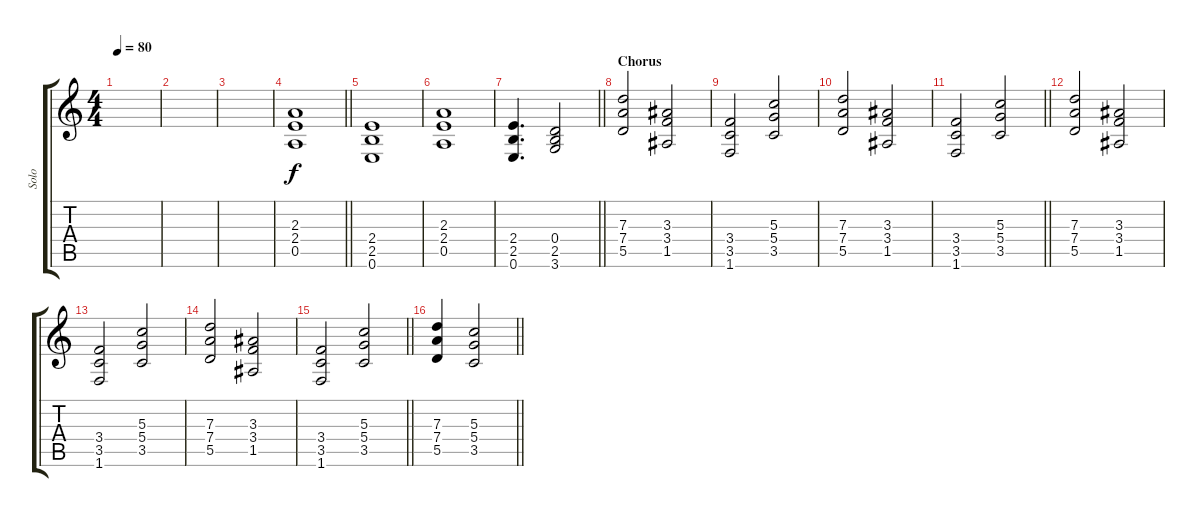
\track ("Solo" "Solo") {instrument overdrivenguitar}
\staff {score tabs}
\tuning (E4 B3 G3 D3 A2 E2) {hide}
\ts (4 4)
\tempo 80
\clef g2
\ks c
|
|
|
\barLineRight lightlight
(2.3 2.4 0.5).1 |
(2.4 2.5 0.6).1 |
(2.3 2.4 0.5).1 |
\barLineRight lightlight
(2.4 2.5 0.6).4{d} (0.4 2.5 3.6).2 |
\section ("" "Chorus")
(7.3 7.4 5.5).2 (3.3 3.4 1.5).2 |
(3.4 3.5 1.6).2 (5.3 5.4 3.5).2 |
(7.3 7.4 5.5).2 (3.3 3.4 1.5).2 |
\barLineRight lightlight
(3.4 3.5 1.6).2 (5.3 5.4 3.5).2 |
(7.3 7.4 5.5).2 (3.3 3.4 1.5).2 |
(3.4 3.5 1.6).2 (5.3 5.4 3.5).2 |
(7.3 7.4 5.5).2 (3.3 3.4 1.5).2 |
\barLineRight lightlight
(3.4 3.5 1.6).2 (5.3 5.4 3.5).2 |
\barLineRight lightlight
(7.3 7.4 5.5).4 (5.3 5.4 3.5).2
